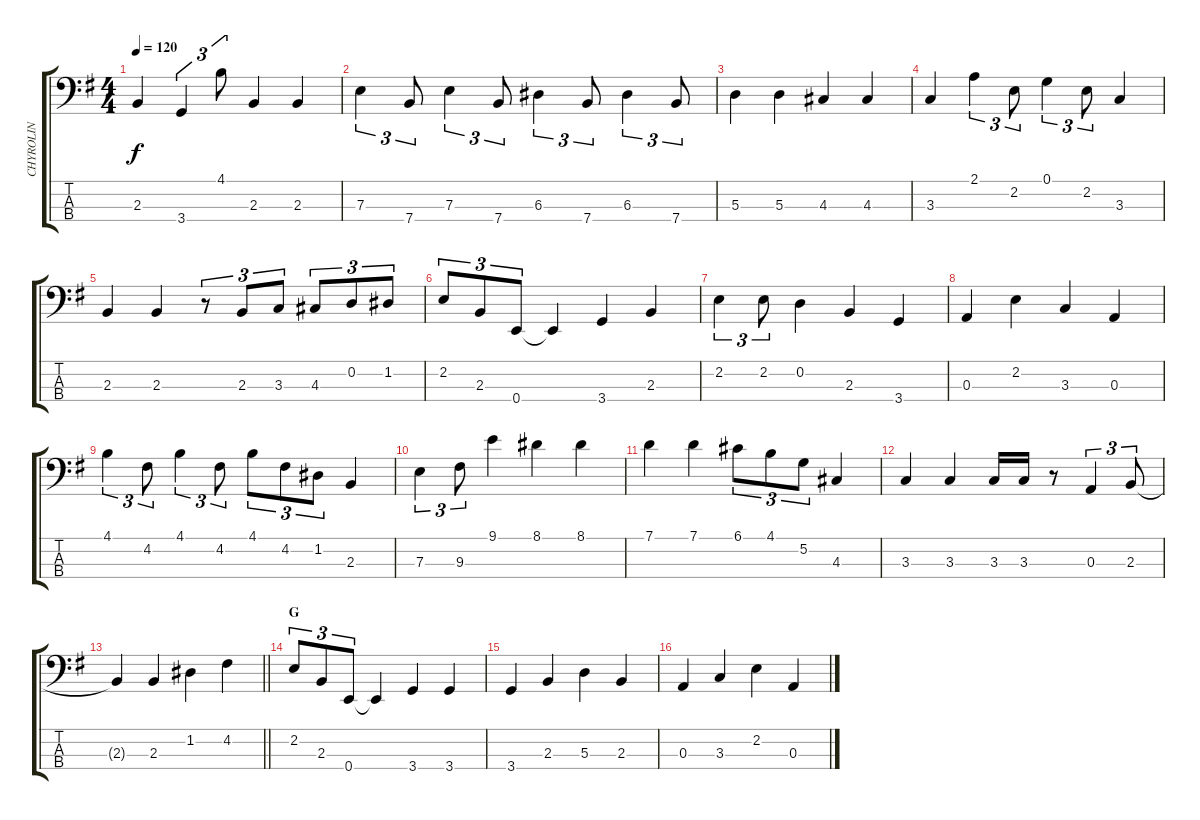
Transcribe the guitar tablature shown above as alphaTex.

\track ("CHYROLIN" "CHYROLIN") {instrument electricbassfinger}
\staff {score tabs}
\tuning (G2 D2 A1 E1) {hide}
\ts (4 4)
\tempo 120
\clef f4
\ks eminor
2.3.4{dy f} 3.4.4{tu (3 2)} 4.1.8{tu (3 2)} 2.3.4 2.3.4 |
7.3.4{tu (3 2)} 7.4.8{tu (3 2)} 7.3.4{tu (3 2)} 7.4.8{tu (3 2)} 6.3.4{tu (3 2)} 7.4.8{tu (3 2)} 6.3.4{tu (3 2)} 7.4.8{tu (3 2)} |
5.3.4 5.3.4 4.3.4 4.3.4 |
3.3.4 2.1.4{tu (3 2)} 2.2.8{tu (3 2)} 0.1.4{tu (3 2)} 2.2.8{tu (3 2)} 3.3.4 |
2.3.4 2.3.4 r.8{tu (3 2)} 2.3.8{tu (3 2)} 3.3.8{tu (3 2)} 4.3.8{tu (3 2)} 0.2.8{tu (3 2)} 1.2.8{tu (3 2)} |
2.2.8{tu (3 2)} 2.3.8{tu (3 2)} 0.4.8{tu (3 2)} 0.4{t}.4 3.4.4 2.3.4 |
2.2.4{tu (3 2)} 2.2.8{tu (3 2)} 0.2.4 2.3.4 3.4.4 |
0.3.4 2.2.4 3.3.4 0.3.4 |
4.1.4{tu (3 2)} 4.2.8{tu (3 2)} 4.1.4{tu (3 2)} 4.2.8{tu (3 2)} 4.1.8{tu (3 2)} 4.2.8{tu (3 2)} 1.2.8{tu (3 2)} 2.3.4 |
7.3.4{tu (3 2)} 9.3.8{tu (3 2)} 9.1.4 8.1.4 8.1.4 |
7.1.4 7.1.4 6.1.8{tu (3 2)} 4.1.8{tu (3 2)} 5.2.8{tu (3 2)} 4.3.4 |
3.3.4 3.3.4 3.3.16 3.3.16 r.8 0.3.4{tu (3 2)} 2.3.8{tu (3 2)} |
\barLineRight lightlight
2.3{t}.4 2.3.4 1.2.4 4.2.4 |
\section ("" "G")
2.2.8{tu (3 2)} 2.3.8{tu (3 2)} 0.4.8{tu (3 2)} 0.4{t}.4 3.4.4 3.4.4 |
3.4.4 2.3.4 5.3.4 2.3.4 |
0.3.4 3.3.4 2.2.4 0.3.4
